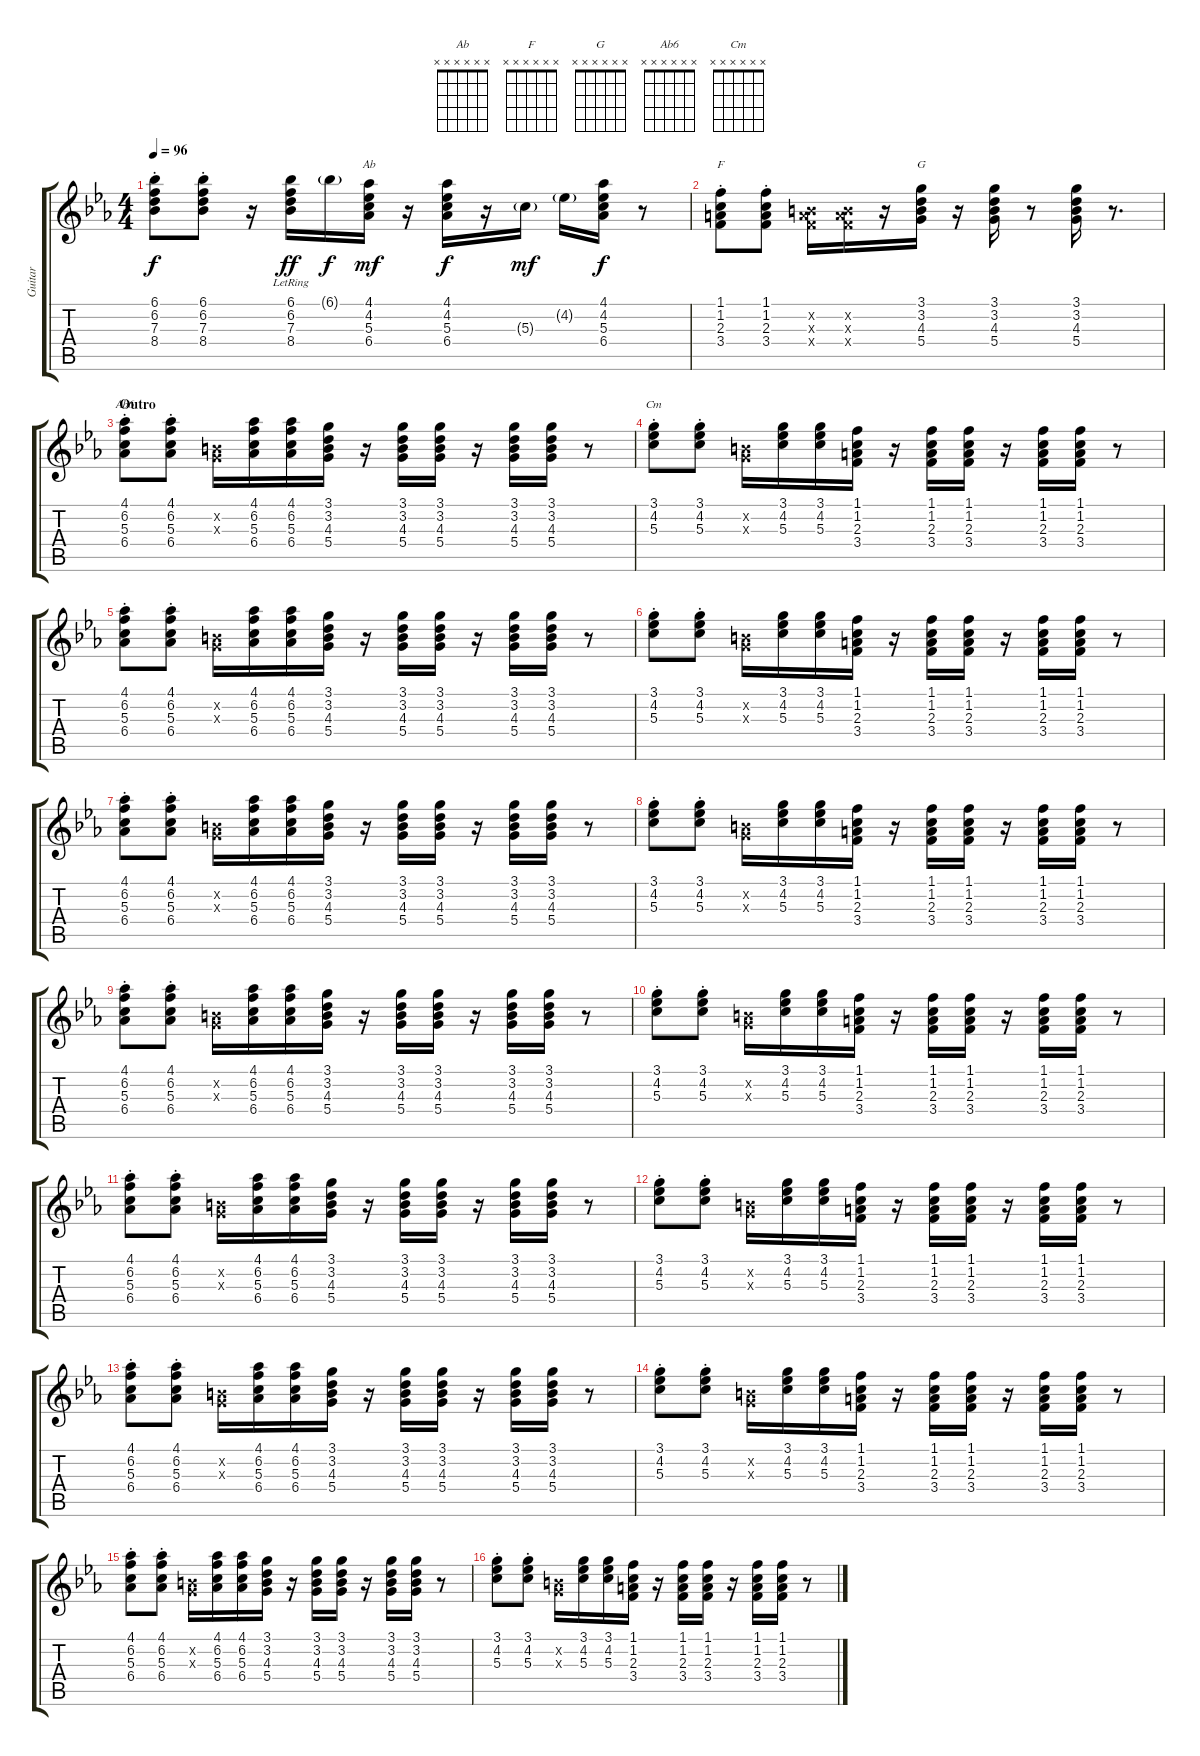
\track ("Guitar" "Guitar") {instrument electricguitarclean}
\staff {score tabs}
\tuning (E4 B3 G3 D3 A2 E2) {hide}
\chord ("Ab" x x x x x x) {firstfret 0}
\chord ("F" x x x x x x) {firstfret 0}
\chord ("G" x x x x x x) {firstfret 0}
\chord ("Ab6" x x x x x x) {firstfret 0}
\chord ("Cm" x x x x x x) {firstfret 0}
\ts (4 4)
\tempo 96
\clef g2
\ks eb
(6.1{st} 6.2{st} 7.3{st} 8.4{st}).8{dy f} (6.1{st} 6.2{st} 7.3{st} 8.4{st}).8 r.16 (6.1 6.2{lr} 7.3{lr} 8.4{lr}).16{dy ff} 6.1{g}.16{dy f} (4.1 4.2 5.3 6.4).16{ch "Ab" dy mf} r.16 (4.1 4.2 5.3 6.4).16{dy f} r.16 5.3{g}.16{dy mf} 4.2{g}.16 (4.1 4.2 5.3 6.4).16{dy f} r.8 |
(1.1{st} 1.2{st} 2.3{st} 3.4{st}).8{ch "F"} (1.1{st} 1.2{st} 2.3{st} 3.4{st}).8 (0.2{x} 2.3{x} 3.4{x}).16 (0.2{x} 2.3{x} 3.4{x}).16 r.16 (3.1 3.2 4.3 5.4).16{ch "G"} r.16 (3.1 3.2 4.3 5.4).16 r.8 (3.1 3.2 4.3 5.4).16 r.8{d} |
\section ("" "Outro")
(4.1{st} 6.2{st} 5.3{st} 6.4{st}).8{ch "Ab6"} (4.1{st} 6.2{st} 5.3{st} 6.4{st}).8 (0.2{x} 0.3{x}).16 (4.1 6.2 5.3 6.4).16 (4.1 6.2 5.3 6.4).16 (3.1 3.2 4.3 5.4).16 r.16 (3.1 3.2 4.3 5.4).16 (3.1 3.2 4.3 5.4).16 r.16 (3.1 3.2 4.3 5.4).16 (3.1 3.2 4.3 5.4).16 r.8 |
(3.1{st} 4.2{st} 5.3{st}).8{ch "Cm"} (3.1{st} 4.2{st} 5.3{st}).8 (0.2{x} 0.3{x}).16 (3.1 4.2 5.3).16 (3.1 4.2 5.3).16 (1.1 1.2 2.3 3.4).16 r.16 (1.1 1.2 2.3 3.4).16 (1.1 1.2 2.3 3.4).16 r.16 (1.1 1.2 2.3 3.4).16 (1.1 1.2 2.3 3.4).16 r.8 |
(4.1{st} 6.2{st} 5.3{st} 6.4{st}).8 (4.1{st} 6.2{st} 5.3{st} 6.4{st}).8 (0.2{x} 0.3{x}).16 (4.1 6.2 5.3 6.4).16 (4.1 6.2 5.3 6.4).16 (3.1 3.2 4.3 5.4).16 r.16 (3.1 3.2 4.3 5.4).16 (3.1 3.2 4.3 5.4).16 r.16 (3.1 3.2 4.3 5.4).16 (3.1 3.2 4.3 5.4).16 r.8 |
(3.1{st} 4.2{st} 5.3{st}).8 (3.1{st} 4.2{st} 5.3{st}).8 (0.2{x} 0.3{x}).16 (3.1 4.2 5.3).16 (3.1 4.2 5.3).16 (1.1 1.2 2.3 3.4).16 r.16 (1.1 1.2 2.3 3.4).16 (1.1 1.2 2.3 3.4).16 r.16 (1.1 1.2 2.3 3.4).16 (1.1 1.2 2.3 3.4).16 r.8 |
(4.1{st} 6.2{st} 5.3{st} 6.4{st}).8 (4.1{st} 6.2{st} 5.3{st} 6.4{st}).8 (0.2{x} 0.3{x}).16 (4.1 6.2 5.3 6.4).16 (4.1 6.2 5.3 6.4).16 (3.1 3.2 4.3 5.4).16 r.16 (3.1 3.2 4.3 5.4).16 (3.1 3.2 4.3 5.4).16 r.16 (3.1 3.2 4.3 5.4).16 (3.1 3.2 4.3 5.4).16 r.8 |
(3.1{st} 4.2{st} 5.3{st}).8 (3.1{st} 4.2{st} 5.3{st}).8 (0.2{x} 0.3{x}).16 (3.1 4.2 5.3).16 (3.1 4.2 5.3).16 (1.1 1.2 2.3 3.4).16 r.16 (1.1 1.2 2.3 3.4).16 (1.1 1.2 2.3 3.4).16 r.16 (1.1 1.2 2.3 3.4).16 (1.1 1.2 2.3 3.4).16 r.8 |
(4.1{st} 6.2{st} 5.3{st} 6.4{st}).8 (4.1{st} 6.2{st} 5.3{st} 6.4{st}).8 (0.2{x} 0.3{x}).16 (4.1 6.2 5.3 6.4).16 (4.1 6.2 5.3 6.4).16 (3.1 3.2 4.3 5.4).16 r.16 (3.1 3.2 4.3 5.4).16 (3.1 3.2 4.3 5.4).16 r.16 (3.1 3.2 4.3 5.4).16 (3.1 3.2 4.3 5.4).16 r.8 |
(3.1{st} 4.2{st} 5.3{st}).8 (3.1{st} 4.2{st} 5.3{st}).8 (0.2{x} 0.3{x}).16 (3.1 4.2 5.3).16 (3.1 4.2 5.3).16 (1.1 1.2 2.3 3.4).16 r.16 (1.1 1.2 2.3 3.4).16 (1.1 1.2 2.3 3.4).16 r.16 (1.1 1.2 2.3 3.4).16 (1.1 1.2 2.3 3.4).16 r.8 |
(4.1{st} 6.2{st} 5.3{st} 6.4{st}).8 (4.1{st} 6.2{st} 5.3{st} 6.4{st}).8 (0.2{x} 0.3{x}).16 (4.1 6.2 5.3 6.4).16 (4.1 6.2 5.3 6.4).16 (3.1 3.2 4.3 5.4).16 r.16 (3.1 3.2 4.3 5.4).16 (3.1 3.2 4.3 5.4).16 r.16 (3.1 3.2 4.3 5.4).16 (3.1 3.2 4.3 5.4).16 r.8 |
(3.1{st} 4.2{st} 5.3{st}).8 (3.1{st} 4.2{st} 5.3{st}).8 (0.2{x} 0.3{x}).16 (3.1 4.2 5.3).16 (3.1 4.2 5.3).16 (1.1 1.2 2.3 3.4).16 r.16 (1.1 1.2 2.3 3.4).16 (1.1 1.2 2.3 3.4).16 r.16 (1.1 1.2 2.3 3.4).16 (1.1 1.2 2.3 3.4).16 r.8 |
(4.1{st} 6.2{st} 5.3{st} 6.4{st}).8 (4.1{st} 6.2{st} 5.3{st} 6.4{st}).8 (0.2{x} 0.3{x}).16 (4.1 6.2 5.3 6.4).16 (4.1 6.2 5.3 6.4).16 (3.1 3.2 4.3 5.4).16 r.16 (3.1 3.2 4.3 5.4).16 (3.1 3.2 4.3 5.4).16 r.16 (3.1 3.2 4.3 5.4).16 (3.1 3.2 4.3 5.4).16 r.8 |
(3.1{st} 4.2{st} 5.3{st}).8 (3.1{st} 4.2{st} 5.3{st}).8 (0.2{x} 0.3{x}).16 (3.1 4.2 5.3).16 (3.1 4.2 5.3).16 (1.1 1.2 2.3 3.4).16 r.16 (1.1 1.2 2.3 3.4).16 (1.1 1.2 2.3 3.4).16 r.16 (1.1 1.2 2.3 3.4).16 (1.1 1.2 2.3 3.4).16 r.8 |
(4.1{st} 6.2{st} 5.3{st} 6.4{st}).8 (4.1{st} 6.2{st} 5.3{st} 6.4{st}).8 (0.2{x} 0.3{x}).16 (4.1 6.2 5.3 6.4).16 (4.1 6.2 5.3 6.4).16 (3.1 3.2 4.3 5.4).16 r.16 (3.1 3.2 4.3 5.4).16 (3.1 3.2 4.3 5.4).16 r.16 (3.1 3.2 4.3 5.4).16 (3.1 3.2 4.3 5.4).16 r.8 |
(3.1{st} 4.2{st} 5.3{st}).8 (3.1{st} 4.2{st} 5.3{st}).8 (0.2{x} 0.3{x}).16 (3.1 4.2 5.3).16 (3.1 4.2 5.3).16 (1.1 1.2 2.3 3.4).16 r.16 (1.1 1.2 2.3 3.4).16 (1.1 1.2 2.3 3.4).16 r.16 (1.1 1.2 2.3 3.4).16 (1.1 1.2 2.3 3.4).16 r.8
